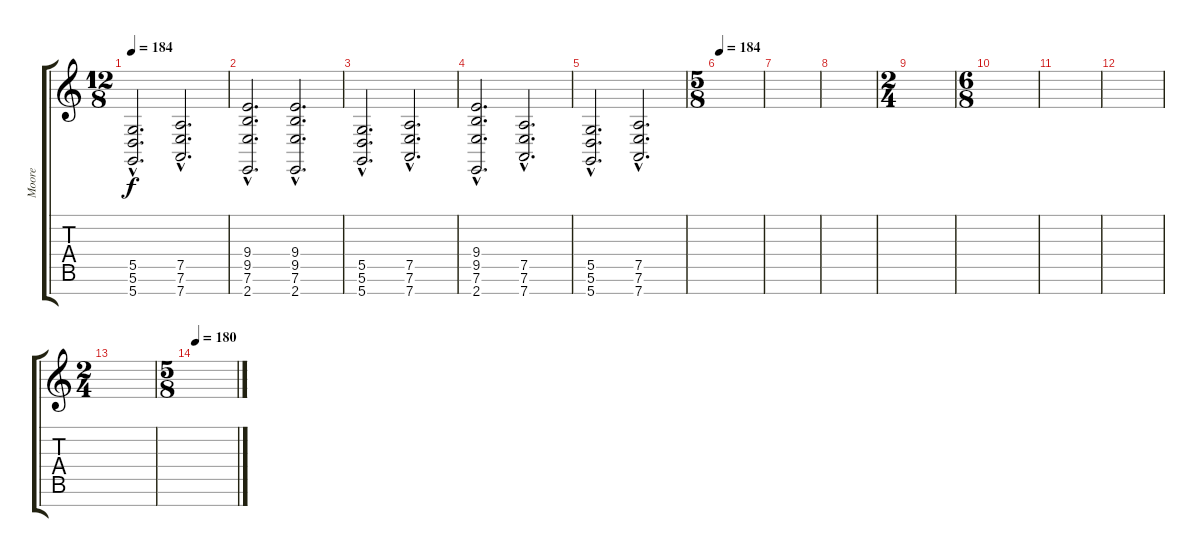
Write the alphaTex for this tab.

\track ("Moore" "Moore") {instrument honkytonkpiano}
\staff {score tabs}
\tuning (A4 E4 C4 G3 D3 A2 D2) {hide}
\ts (12 8)
\tempo 184
\clef g2
\ks c
(5.5{hac} 5.6{hac} 5.7{hac}).2{d dy f} (7.5{hac} 7.6{hac} 7.7{hac}).2{d} |
(9.4{hac} 9.5{hac} 7.6{hac} 2.7{hac}).2{d} (9.4{hac} 9.5{hac} 7.6{hac} 2.7{hac}).2{d} |
(5.5{hac} 5.6{hac} 5.7{hac}).2{d} (7.5{hac} 7.6{hac} 7.7{hac}).2{d} |
(9.4{hac} 9.5{hac} 7.6{hac} 2.7{hac}).2{d} (7.5{hac} 7.6{hac} 7.7{hac}).2{d} |
(5.5{hac} 5.6{hac} 5.7{hac}).2{d} (7.5{hac} 7.6{hac} 7.7{hac}).2{d} |
\ts (5 8)
\tempo 184
|
|
|
\ts (2 4)
|
\ts (6 8)
|
|
|
\ts (2 4)
|
\ts (5 8)
\tempo 180
